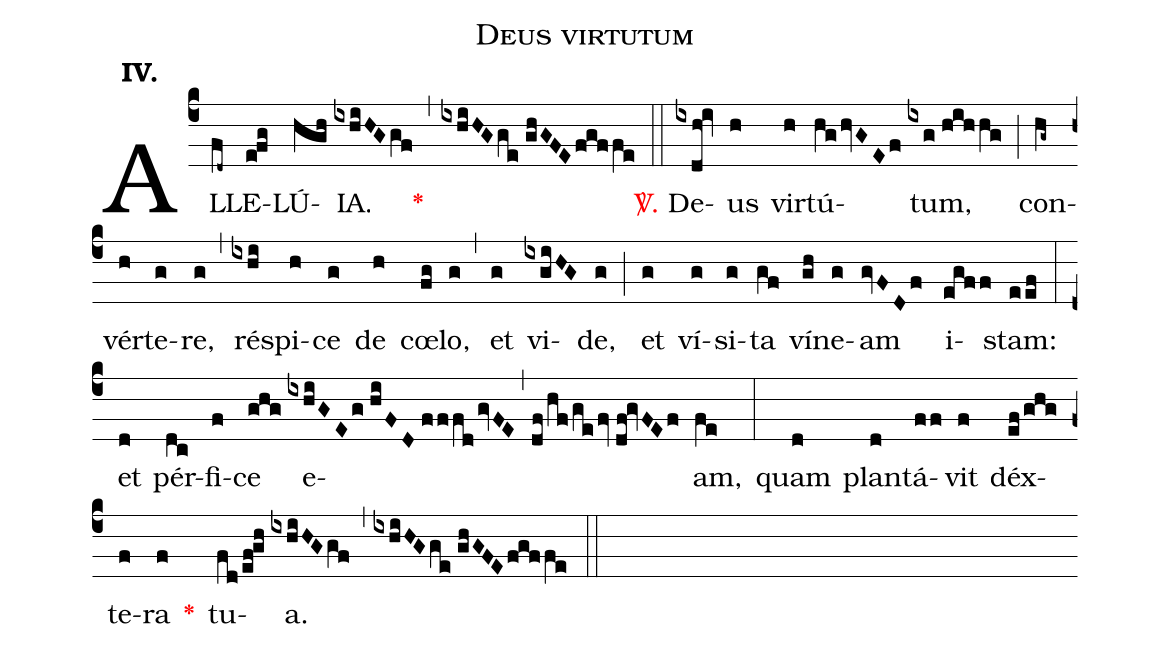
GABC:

name:Deus virtutum;
mode:IV.;
office-part:Alleluia;
%%
(c4) AL(fd~)LE(e!fg)LÚ(hgh)IA.(ixhiHGgf) <v>\red{*}</v>(,) (ixhiHGge//ghGFEfgffe) (::) <v>\red{\Vbar.}</v> De(ixdh!iv)us(h) vir(h)tú(hghvGEf)tum,(ixg//hihhg) (;) con(hg~)vér(h)te(g)re,(g) (,) ré(ixhi)spi(h)ce(g) de(h) cœ(fg)lo,(g) (,) et(g) vi(ixgiHG)de,(g) (;) et(g) ví(g)si(g)ta(gf) ví(gh)ne(g)am(gvFDf) i(egff)stam:(eef) (:) et(d) pér(dc)fi(f)ce(ghg) e(ixhiGEg//hiFD//fffdgvFE,df/hf/gefv//df!gvFEf)am,(fe) (:) quam(d) plan(d)tá(ff)vit(f) déx(ef/ghg)te(f)ra(f) <v>\red{*}</v>() tu(fd/ef!gh)a.(ixhiHGgf) (,) (ixhiHGge//ghGFEfgffe) (::)
